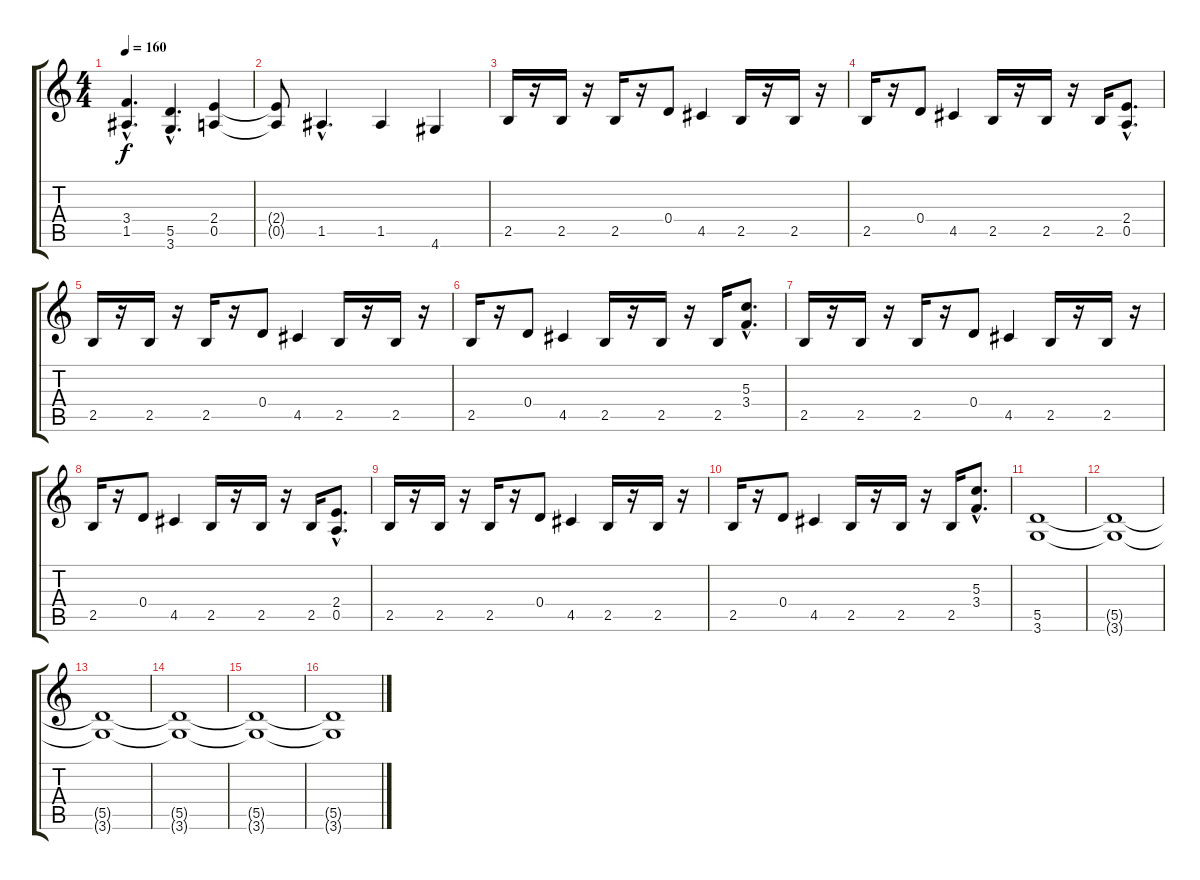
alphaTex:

\track "" {instrument overdrivenguitar}
\staff {score tabs}
\tuning (E4 B3 G3 D3 A2 E2) {hide}
\ts (4 4)
\tempo 160
\clef g2
\ks c
(3.4{hac} 1.5{hac}).4{d dy f} (5.5{hac} 3.6{hac}).4{d} (2.4 0.5).4 |
(2.4{t} 0.5{t}).8 1.5{hac}.4{d} 1.5.4 4.6.4 |
2.5.16 r.16 2.5.16 r.16 2.5.16 r.16 0.4.8 4.5.4 2.5.16 r.16 2.5.16 r.16 |
2.5.16 r.16 0.4.8 4.5.4 2.5.16 r.16 2.5.16 r.16 2.5.16 (2.4{hac} 0.5{hac}).8{d} |
2.5.16 r.16 2.5.16 r.16 2.5.16 r.16 0.4.8 4.5.4 2.5.16 r.16 2.5.16 r.16 |
2.5.16 r.16 0.4.8 4.5.4 2.5.16 r.16 2.5.16 r.16 2.5.16 (5.3{hac} 3.4{hac}).8{d} |
2.5.16 r.16 2.5.16 r.16 2.5.16 r.16 0.4.8 4.5.4 2.5.16 r.16 2.5.16 r.16 |
2.5.16 r.16 0.4.8 4.5.4 2.5.16 r.16 2.5.16 r.16 2.5.16 (2.4{hac} 0.5{hac}).8{d} |
2.5.16 r.16 2.5.16 r.16 2.5.16 r.16 0.4.8 4.5.4 2.5.16 r.16 2.5.16 r.16 |
2.5.16 r.16 0.4.8 4.5.4 2.5.16 r.16 2.5.16 r.16 2.5.16 (5.3{hac} 3.4{hac}).8{d} |
(5.5 3.6).1 |
(5.5{t} 3.6{t}).1 |
(5.5{t} 3.6{t}).1 |
(5.5{t} 3.6{t}).1 |
(5.5{t} 3.6{t}).1 |
(5.5{t} 3.6{t}).1
